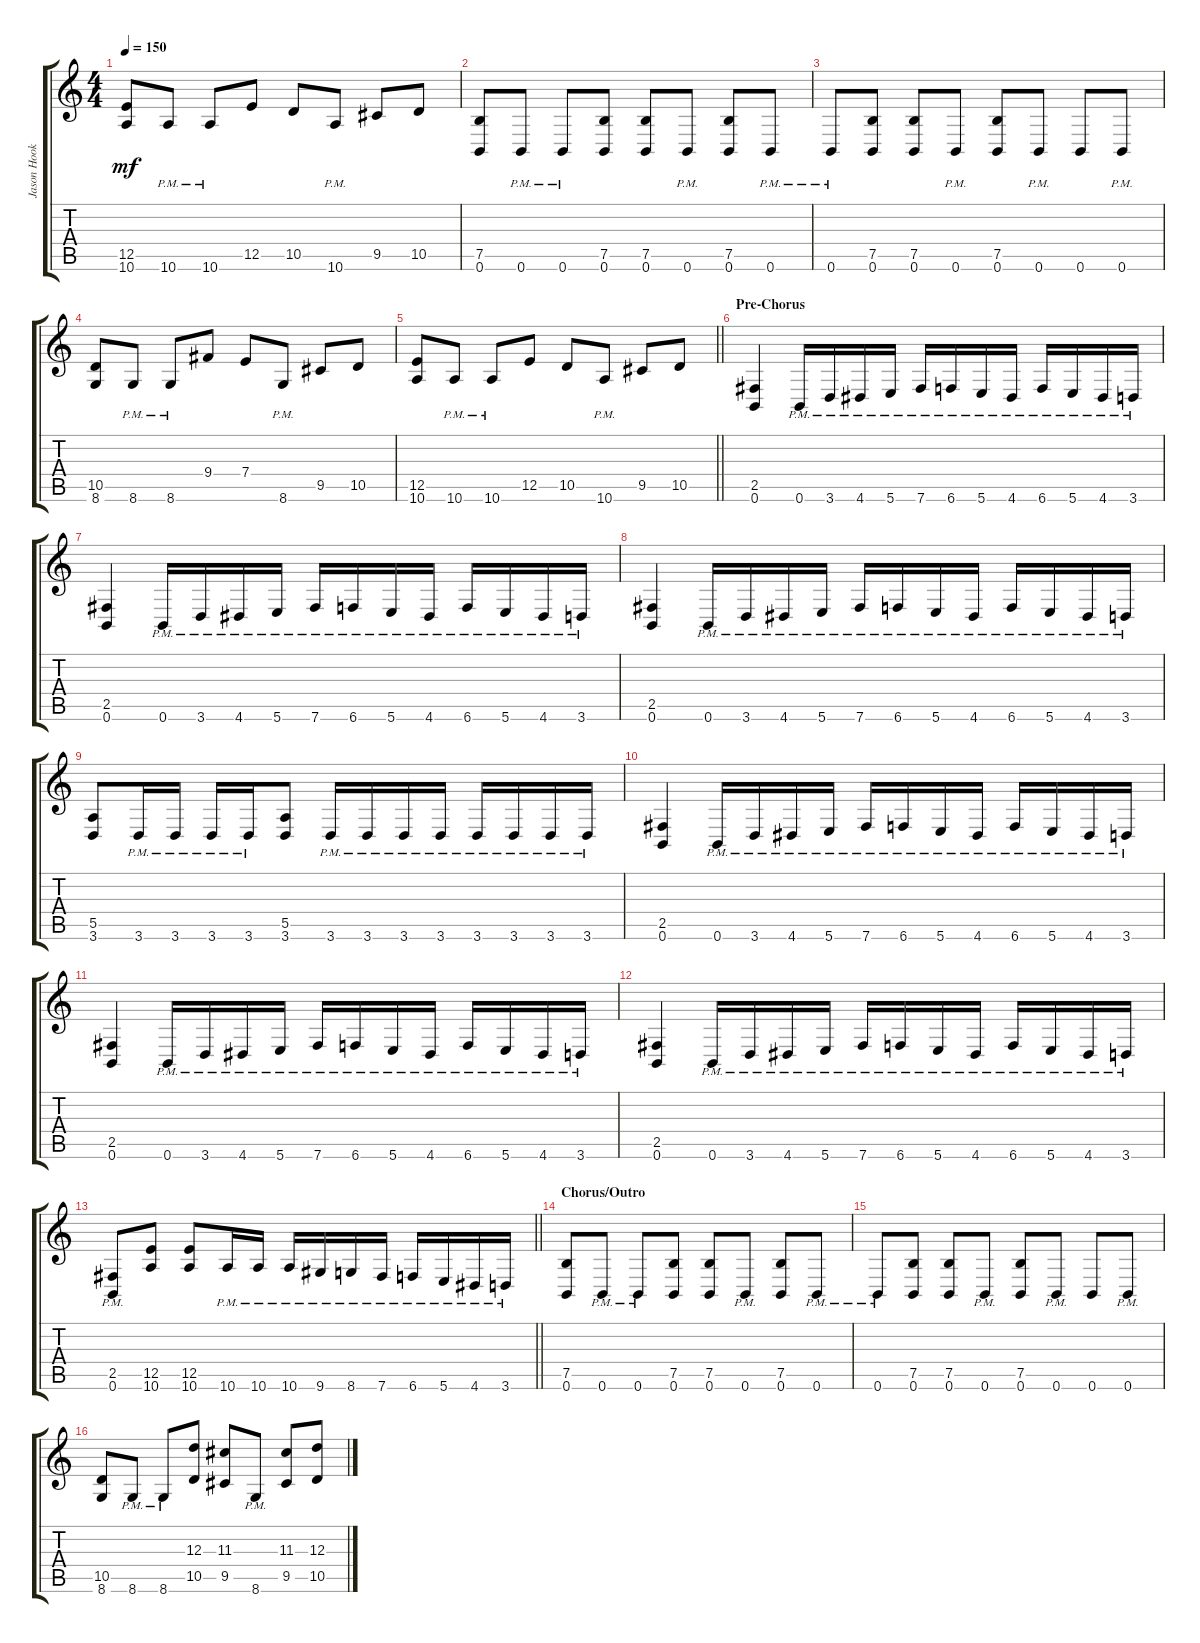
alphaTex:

\track ("Jason Hook – Lead Guitar" "Jason Hook") {instrument distortionguitar}
\staff {score tabs}
\tuning (B3 Gb3 D3 A2 E2 B1) {hide}
\ts (4 4)
\tempo 150
\clef g2
\ks c
(12.5 10.6).8{dy mf} 10.6{pm}.8 10.6{pm}.8 12.5.8 10.5.8 10.6{pm}.8 9.5.8 10.5.8 |
(7.5 0.6).8 0.6{pm}.8 0.6{pm}.8 (7.5 0.6).8 (7.5 0.6).8 0.6{pm}.8 (7.5 0.6).8 0.6{pm}.8 |
0.6{pm}.8 (7.5 0.6).8 (7.5 0.6).8 0.6{pm}.8 (7.5 0.6).8 0.6{pm}.8 0.6.8 0.6{pm}.8 |
(10.5 8.6).8 8.6{pm}.8 8.6{pm}.8 9.4.8 7.4.8 8.6{pm}.8 9.5.8 10.5.8 |
\barLineRight lightlight
(12.5 10.6).8 10.6{pm}.8 10.6{pm}.8 12.5.8 10.5.8 10.6{pm}.8 9.5.8 10.5.8 |
\section ("" "Pre-Chorus")
(2.5 0.6).4 0.6{pm}.16 3.6{pm}.16 4.6{pm}.16 5.6{pm}.16 7.6{pm}.16 6.6{pm}.16 5.6{pm}.16 4.6{pm}.16 6.6{pm}.16 5.6{pm}.16 4.6{pm}.16 3.6{pm}.16 |
(2.5 0.6).4 0.6{pm}.16 3.6{pm}.16 4.6{pm}.16 5.6{pm}.16 7.6{pm}.16 6.6{pm}.16 5.6{pm}.16 4.6{pm}.16 6.6{pm}.16 5.6{pm}.16 4.6{pm}.16 3.6{pm}.16 |
(2.5 0.6).4 0.6{pm}.16 3.6{pm}.16 4.6{pm}.16 5.6{pm}.16 7.6{pm}.16 6.6{pm}.16 5.6{pm}.16 4.6{pm}.16 6.6{pm}.16 5.6{pm}.16 4.6{pm}.16 3.6{pm}.16 |
(5.5 3.6).8 3.6{pm}.16 3.6{pm}.16 3.6{pm}.16 3.6{pm}.16 (5.5 3.6).8 3.6{pm}.16 3.6{pm}.16 3.6{pm}.16 3.6{pm}.16 3.6{pm}.16 3.6{pm}.16 3.6{pm}.16 3.6{pm}.16 |
(2.5 0.6).4 0.6{pm}.16 3.6{pm}.16 4.6{pm}.16 5.6{pm}.16 7.6{pm}.16 6.6{pm}.16 5.6{pm}.16 4.6{pm}.16 6.6{pm}.16 5.6{pm}.16 4.6{pm}.16 3.6{pm}.16 |
(2.5 0.6).4 0.6{pm}.16 3.6{pm}.16 4.6{pm}.16 5.6{pm}.16 7.6{pm}.16 6.6{pm}.16 5.6{pm}.16 4.6{pm}.16 6.6{pm}.16 5.6{pm}.16 4.6{pm}.16 3.6{pm}.16 |
(2.5 0.6).4 0.6{pm}.16 3.6{pm}.16 4.6{pm}.16 5.6{pm}.16 7.6{pm}.16 6.6{pm}.16 5.6{pm}.16 4.6{pm}.16 6.6{pm}.16 5.6{pm}.16 4.6{pm}.16 3.6{pm}.16 |
\barLineRight lightlight
(2.5{pm} 0.6{pm}).8 (12.5 10.6).8 (12.5 10.6).8 10.6{pm}.16 10.6{pm}.16 10.6{pm}.16 9.6{pm}.16 8.6{pm}.16 7.6{pm}.16 6.6{pm}.16 5.6{pm}.16 4.6{pm}.16 3.6{pm}.16 |
\section ("" "Chorus/Outro")
(7.5 0.6).8 0.6{pm}.8 0.6{pm}.8 (7.5 0.6).8 (7.5 0.6).8 0.6{pm}.8 (7.5 0.6).8 0.6{pm}.8 |
0.6{pm}.8 (7.5 0.6).8 (7.5 0.6).8 0.6{pm}.8 (7.5 0.6).8 0.6{pm}.8 0.6.8 0.6{pm}.8 |
(10.5 8.6).8 8.6{pm}.8 8.6{pm}.8 (12.3 10.5).8 (11.3 9.5).8 8.6{pm}.8 (11.3 9.5).8 (12.3 10.5).8
